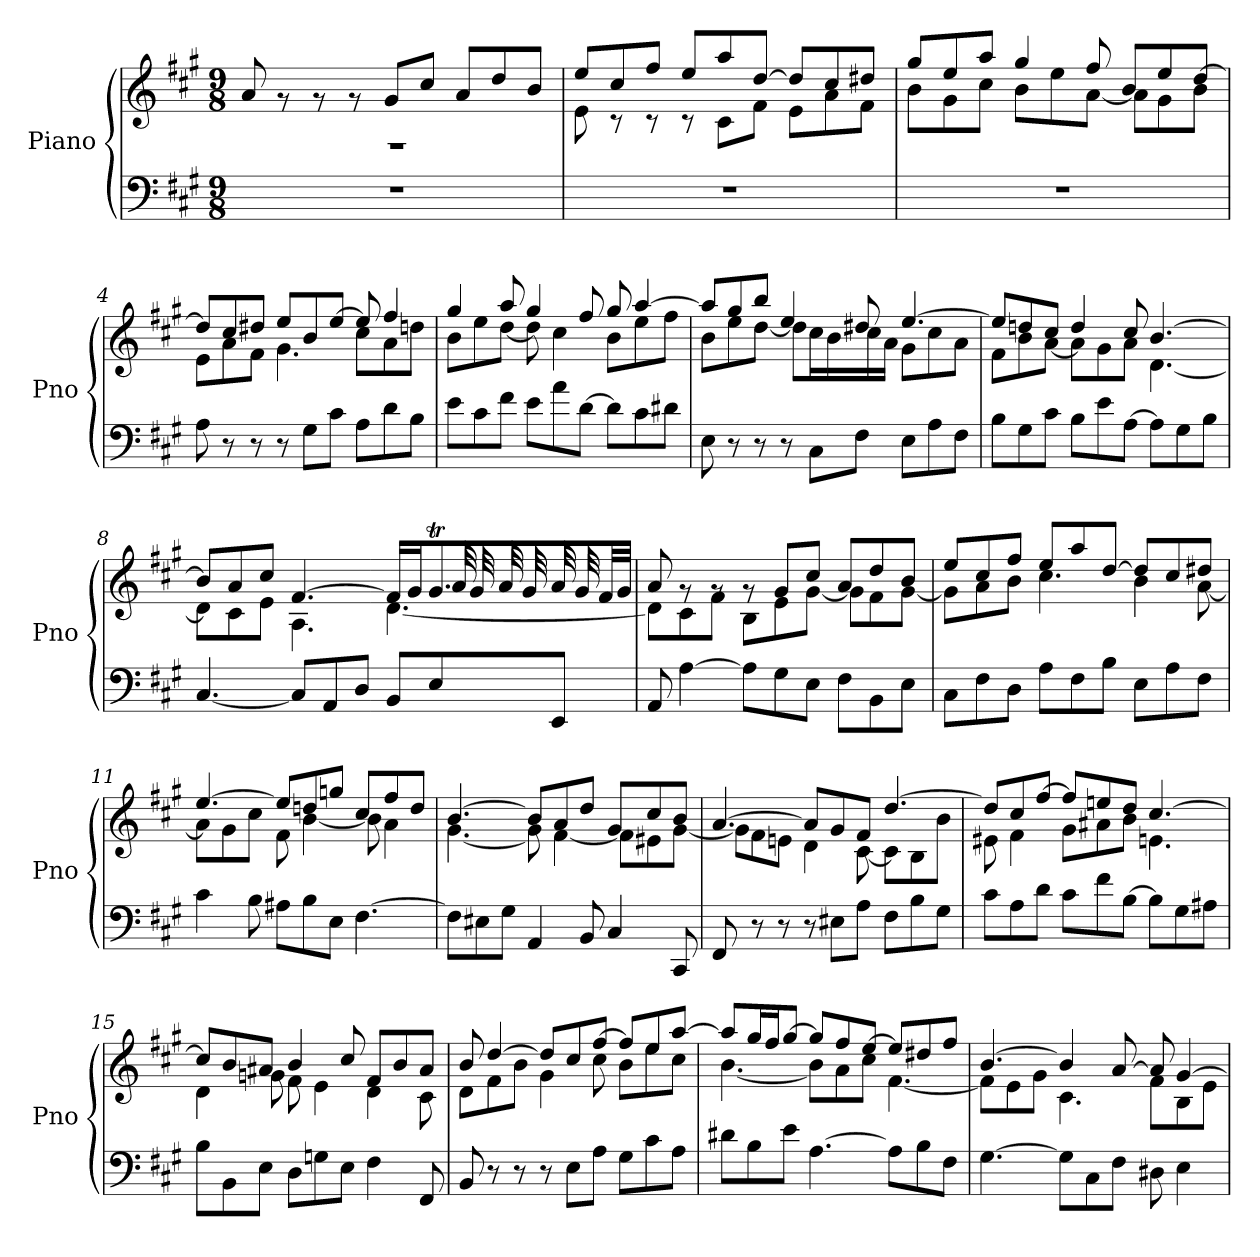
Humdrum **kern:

**kern	**kern
*part1	*part1
*staff2	*staff1
*I"Piano	*
*I'Pno	*
*clefF4	*clefG2
*k[f#c#g#]	*k[f#c#g#]
*M9/8	*M9/8
=1	=1
*	*^
8%9r	8%9rF	8a/
.	.	8rg
.	.	8rg
.	.	8rg
.	.	8g#/L
.	.	8cc#/J
.	.	8a/L
.	.	8dd/
.	.	8b/J
=2	=2	=2
8%9r	8ee/L	8e\
.	8cc#/	8r
.	8ff#/J	8r
.	8ee/L	8r
.	8aa/	8c#\L
.	[8dd/J	8f#\J
.	8dd/L]	8e\L
.	8cc#/	8a\
.	8dd#X/J	8f#\J
=3	=3	=3
8%9r	8gg#/L	8b\L
.	8ee/	8g#\
.	8aa/J	8cc#\J
.	4gg#/	8b\L
.	.	8ee\
.	8ff#/	[8a\J
.	8b/L	8a\L]
.	8ee/	8g#\
.	[8dd/J	8b\J
!!LO:LB:g=z	!!
=4	=4	=4
8A\	8dd/L]	8e\L
8r	8cc#/	8a\
8r	8dd#X/J	8f#\J
8r	8ee/L	4.g#\
8G#\L	8b/	.
8c#\J	[8ee/J	.
8A\L	8ee/]	8cc#\L
8d\	4ff#/	8a\
8B\J	.	8ddn\J
!!LO:LB:g=z	!!
=5	=5	=5
8e\L	4gg#/	8b\L
8c#\	.	8ee\
8f#\J	8aa/	[8dd\J
8e\L	4gg#/	8dd\]
8a\	.	4cc#\
[8d\J	8ff#/	.
8d\L]	8gg#/	8b\L
8c#\	[4aa/	8ee\
8d#X\J	.	8ff#\J
=6	=6	=6
8E\	8aa/L]	8b\L
8r	8gg#/	8ee\
8r	8bb/J	[8dd\J
8r	4ee/	8dd\L]
8C#\L	.	16cc#\L
.	.	16b\
8F#\J	8dd#X/	16cc#\
.	.	16a\JJ
8E\L	[4.ee/	8g#\L
8A\	.	8cc#\
8F#\J	.	8a\J
=7	=7	=7
8B\L	8ee/L]	8f#\L
8G#\	8ddn/	8b\
8c#\J	8cc#/J	[8a\J
8B\L	4dd/	8a\L]
8e\	.	8g#\
[8A\J	8cc#/	8a\J
8A\L]	[4.b/	[4.d\
8G#\	.	.
8B\J	.	.
!!LO:LB:g=z
=8	=8	=8
*	*	*^
[4.C#/	8b/L]	8d\L]	2..ryy
.	8a/	8c#\	.
.	8cc#/J	8e\J	.
8C#/L]	[4.f#/	4.A\	.
8AA/	.	.	.
8D/J	.	.	.
8BB/L	16f#/LL]	[4.d\	.
.	16g#/J	.	.
8E/	8.g#t/	.	32a
.	.	.	32g#
.	.	.	32a
.	.	.	32g#
8EE/J	.	.	32a
.	.	.	32g#
.	32f#/LL	.	16ryy
.	32g#/JJJ	.	.
*	*	*v	*v
!!LO:LB:g=z
=9	=9	=9
8AA/	8a/	8d\L]
[4A\	8rg	8c#\
.	8rg	8f#\J
8A\L]	8rg	8B\L
8G#\	8g#/L	8e\
8E\J	8cc#/J	[8g#\J
8F#\L	8a/L	8g#\L]
8BB\	8dd/	8f#\
8E\J	8b/J	[8g#\J
=10	=10	=10
8C#\L	8ee/L	8g#\L]
8F#\	8cc#/	8a\
8D\J	8ff#/J	8b\J
8A\L	8ee/L	4.cc#\
8F#\	8aa/	.
8B\J	[8dd/J	.
8E\L	8dd/L]	4b\
8A\	8cc#/	.
8F#\J	8dd#X/J	[8a\
=11	=11	=11
4c#\	[4.ee/	8a\L]
.	.	8g#\
8B\	.	8cc#\J
8A#X\L	8ee/L]	8f#\
8B\	8ddn/	[4b\
8E\J	8ggn/J	.
[4.F#\	8cc#/L	8b\]
.	8ff#/	4a\
.	8dd/J	.
=12	=12	=12
8F#\L]	[4.b/	[4.g#\
8E#X\	.	.
8G#\J	.	.
4AA/	8b/L]	8g#\]
.	8a/	[4f#\
8BB/	8dd/J	.
4C#/	8g#/L	8f#\L]
.	8cc#/	8e#X\
8CC#/	8b/J	[8g#\J
!!LO:PB:g=z	!!
=13	=13	=13
8FF#/	[4.a/	8g#\L]
8r	.	8f#\
8r	.	8en\J
8r	8a/L]	4d\
8E#X\L	8g#/	.
8A\J	8f#/J	[8c#\
8F#\L	[4.dd/	8c#\L]
8B\	.	8B\
8G#\J	.	8b\J
=14	=14	=14
8c#\L	8dd/L]	8e#X\
8A\	8cc#/	4f#\
8d\J	[8ff#/J	.
8c#\L	8ff#/L]	8g#\L
8f#\	8een/	8a#X\
[8B\J	8dd/J	8b\J
8B\L]	[4.cc#/	4.en\
8G#\	.	.
8A#X\J	.	.
=15	=15	=15
8B\L	8cc#/L]	4d\
8BB\	8b/	.
8E\J	8a#X/J	8gn\
8D\L	4b/	8f#\
8Gn\	.	4e\
8E\J	8cc#/	.
4F#\	8f#/L	4d\
.	8b/	.
8FF#/	8a#/J	8c#\
!!LO:PB:g=z	!!
=16	=16	=16
8BB/	8b/	8d\L
8r	[4dd/	8f#\
8r	.	8b\J
8r	8dd/L]	4g#\
8E\L	8cc#/	.
8A\J	[8ff#/J	8cc#\
8G#\L	8ff#/L]	8b\L
8c#\	8ee/	8ee\
8A\J	[8aa/J	8cc#\J
!!LO:LB:g=z	!!
=17	=17	=17
8d#X\L	8aa/L]	[4.b\
8B\	16gg#/L	.
.	16ff#/J	.
8e\J	[8gg#/J	.
[4.A\	8gg#/L]	8b\L]
.	8ff#/	8a\
.	[8ee/J	8cc#\J
8A\L]	8ee/L]	[4.f#\
8B\	8dd#X/	.
8F#\J	8ff#/J	.
=18	=18	=18
[4.G#\	[4.b/	8f#\L]
.	.	8e\
.	.	8g#\J
8G#\L]	4b/]	4.c#\
8C#\	.	.
8F#\J	[8a/	.
8D#X\	8a/]	8f#\L
4E\	[4g#/	8B\
.	.	8e\J
*	*v	*v
=	=
*-	*-
